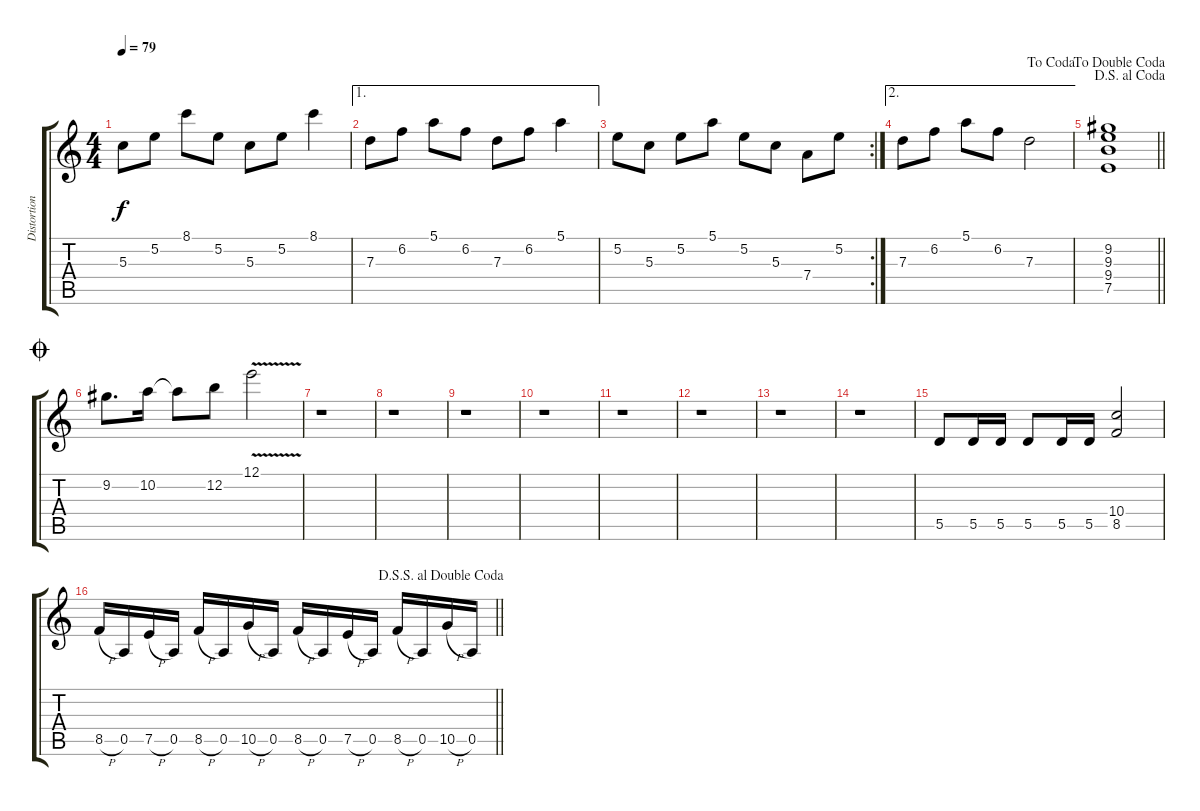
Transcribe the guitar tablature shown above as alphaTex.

\track ("Distortion Guitar" "Distortion") {instrument distortionguitar}
\staff {score tabs}
\tuning (E4 B3 G3 D3 A2 E2) {hide}
\ts (4 4)
\tempo 79
\clef g2
\ks c
5.3.8{dy f} 5.2.8 8.1.8 5.2.8 5.3.8 5.2.8 8.1.4 |
\ae 1
7.3.8 6.2.8 5.1.8 6.2.8 7.3.8 6.2.8 5.1.4 |
\rc 2
5.2.8 5.3.8 5.2.8 5.1.8 5.2.8 5.3.8 7.4.8 5.2.8 |
\ae 2
\jump dacoda
7.3.8 6.2.8 5.1.8 6.2.8 7.3.2 |
\jump dalsegnoalcoda
\jump dadoublecoda
\barLineRight lightlight
(9.2 9.3 9.4 7.5).1 |
\jump coda
9.2.8{d} 10.2.16 10.2{t}.8 12.2.8 12.1{v}.2 |
r.1 |
r.1 |
r.1 |
r.1 |
r.1 |
r.1 |
r.1 |
r.1 |
5.5.8 5.5.16 5.5.16 5.5.8 5.5.16 5.5.16 (10.4 8.5).2 |
\jump dalsegnosegnoaldoublecoda
\barLineRight lightlight
8.5{h}.16 0.5.16 7.5{h}.16 0.5.16 8.5{h}.16 0.5.16 10.5{h}.16 0.5.16 8.5{h}.16 0.5.16 7.5{h}.16 0.5.16 8.5{h}.16 0.5.16 10.5{h}.16 0.5.16
